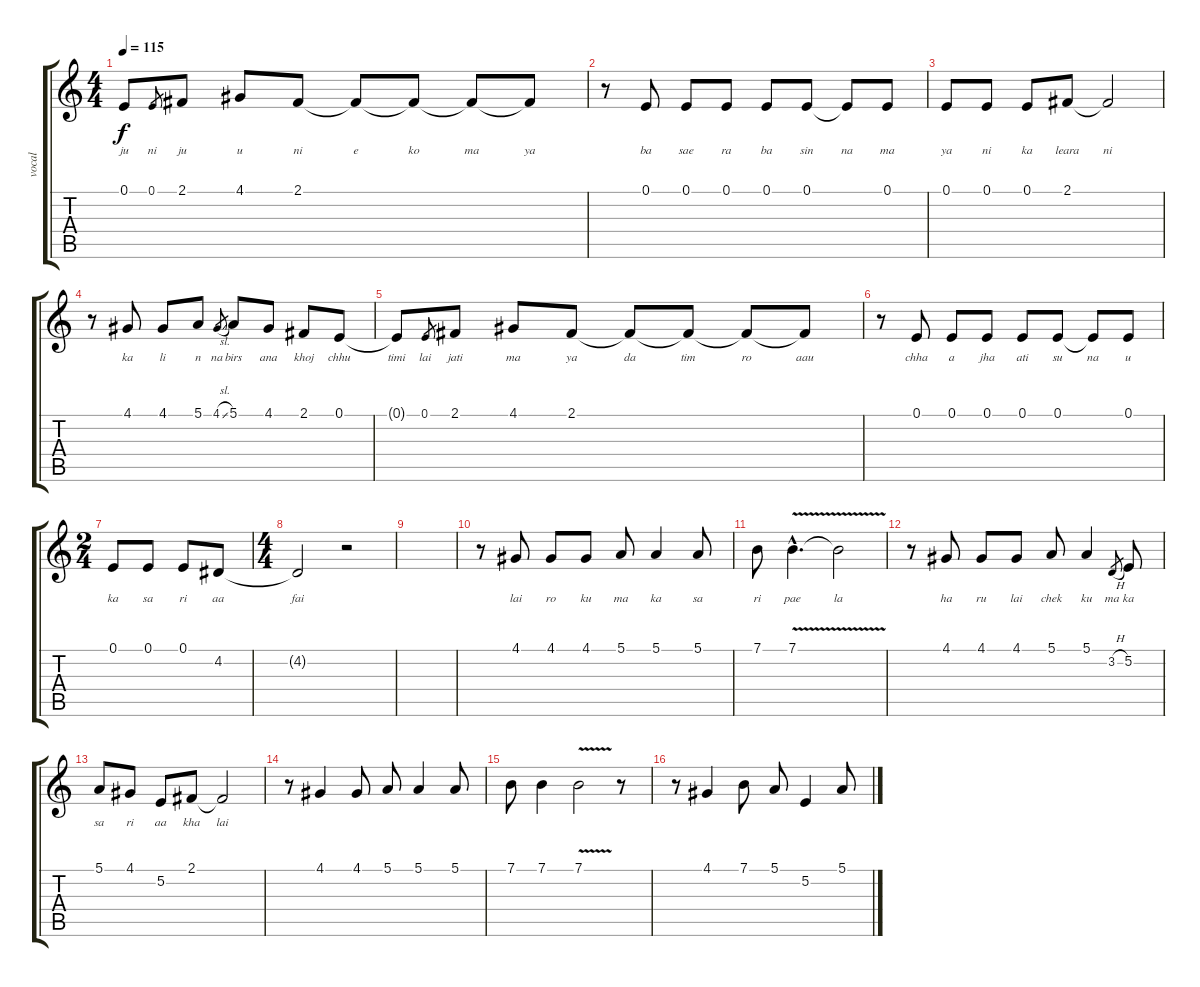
\track ("vocal" "vocal") {instrument electricpiano1}
\staff {score tabs}
\tuning (E4 B3 G3 D3 A2 E2) {hide}
\ts (4 4)
\tempo 115
\clef g2
\ks c
0.1{t}.8{lyrics (0 "ju") lyrics (1 "") lyrics (2 "") lyrics (3 "") lyrics (4 "") dy f} 0.1.8{lyrics (0 "ni") lyrics (1 "") lyrics (2 "") lyrics (3 "") lyrics (4 "") gr} 2.1.8{lyrics (0 "ju") lyrics (1 "") lyrics (2 "") lyrics (3 "") lyrics (4 "")} 4.1.8{lyrics (0 "u") lyrics (1 "") lyrics (2 "") lyrics (3 "") lyrics (4 "")} 2.1.8{lyrics (0 "ni") lyrics (1 "") lyrics (2 "") lyrics (3 "") lyrics (4 "")} 2.1{t}.8{lyrics (0 "e") lyrics (1 "") lyrics (2 "") lyrics (3 "") lyrics (4 "")} 2.1{t}.8{lyrics (0 "ko") lyrics (1 "") lyrics (2 "") lyrics (3 "") lyrics (4 "")} 2.1{t}.8{lyrics (0 "ma") lyrics (1 "") lyrics (2 "") lyrics (3 "") lyrics (4 "")} 2.1{t}.8{lyrics (0 "ya") lyrics (1 "") lyrics (2 "") lyrics (3 "") lyrics (4 "")} |
r.8 0.1.8{lyrics (0 "ba") lyrics (1 "") lyrics (2 "") lyrics (3 "") lyrics (4 "")} 0.1.8{lyrics (0 "sae") lyrics (1 "") lyrics (2 "") lyrics (3 "") lyrics (4 "")} 0.1.8{lyrics (0 "ra") lyrics (1 "") lyrics (2 "") lyrics (3 "") lyrics (4 "")} 0.1.8{lyrics (0 "ba") lyrics (1 "") lyrics (2 "") lyrics (3 "") lyrics (4 "")} 0.1.8{lyrics (0 "sin") lyrics (1 "") lyrics (2 "") lyrics (3 "") lyrics (4 "")} 0.1{t}.8{lyrics (0 "na") lyrics (1 "") lyrics (2 "") lyrics (3 "") lyrics (4 "")} 0.1.8{lyrics (0 "ma") lyrics (1 "") lyrics (2 "") lyrics (3 "") lyrics (4 "")} |
0.1.8{lyrics (0 "ya") lyrics (1 "") lyrics (2 "") lyrics (3 "") lyrics (4 "")} 0.1.8{lyrics (0 "ni") lyrics (1 "") lyrics (2 "") lyrics (3 "") lyrics (4 "")} 0.1.8{lyrics (0 "ka") lyrics (1 "") lyrics (2 "") lyrics (3 "") lyrics (4 "")} 2.1.8{lyrics (0 "leara") lyrics (1 "") lyrics (2 "") lyrics (3 "") lyrics (4 "")} 2.1{t}.2{lyrics (0 "ni") lyrics (1 "") lyrics (2 "") lyrics (3 "") lyrics (4 "")} |
r.8 4.1.8{lyrics (0 "ka") lyrics (1 "") lyrics (2 "") lyrics (3 "") lyrics (4 "")} 4.1.8{lyrics (0 "li") lyrics (1 "") lyrics (2 "") lyrics (3 "") lyrics (4 "")} 5.1.8{lyrics (0 "n") lyrics (1 "") lyrics (2 "") lyrics (3 "") lyrics (4 "")} 4.1{sl}.8{lyrics (0 "na") lyrics (1 "") lyrics (2 "") lyrics (3 "") lyrics (4 "") gr} 5.1.8{lyrics (0 "birs") lyrics (1 "") lyrics (2 "") lyrics (3 "") lyrics (4 "")} 4.1.8{lyrics (0 "ana") lyrics (1 "") lyrics (2 "") lyrics (3 "") lyrics (4 "")} 2.1.8{lyrics (0 "khoj") lyrics (1 "") lyrics (2 "") lyrics (3 "") lyrics (4 "")} 0.1.8{lyrics (0 "chhu") lyrics (1 "") lyrics (2 "") lyrics (3 "") lyrics (4 "")} |
0.1{t}.8{lyrics (0 "timi") lyrics (1 "") lyrics (2 "") lyrics (3 "") lyrics (4 "")} 0.1.8{lyrics (0 "lai") lyrics (1 "") lyrics (2 "") lyrics (3 "") lyrics (4 "") gr} 2.1.8{lyrics (0 "jati") lyrics (1 "") lyrics (2 "") lyrics (3 "") lyrics (4 "")} 4.1.8{lyrics (0 "ma") lyrics (1 "") lyrics (2 "") lyrics (3 "") lyrics (4 "")} 2.1.8{lyrics (0 "ya") lyrics (1 "") lyrics (2 "") lyrics (3 "") lyrics (4 "")} 2.1{t}.8{lyrics (0 "da") lyrics (1 "") lyrics (2 "") lyrics (3 "") lyrics (4 "")} 2.1{t}.8{lyrics (0 "tim") lyrics (1 "") lyrics (2 "") lyrics (3 "") lyrics (4 "")} 2.1{t}.8{lyrics (0 "ro") lyrics (1 "") lyrics (2 "") lyrics (3 "") lyrics (4 "")} 2.1{t}.8{lyrics (0 "aau") lyrics (1 "") lyrics (2 "") lyrics (3 "") lyrics (4 "")} |
r.8 0.1.8{lyrics (0 "chha") lyrics (1 "") lyrics (2 "") lyrics (3 "") lyrics (4 "")} 0.1.8{lyrics (0 "a") lyrics (1 "") lyrics (2 "") lyrics (3 "") lyrics (4 "")} 0.1.8{lyrics (0 "jha") lyrics (1 "") lyrics (2 "") lyrics (3 "") lyrics (4 "")} 0.1.8{lyrics (0 "ati") lyrics (1 "") lyrics (2 "") lyrics (3 "") lyrics (4 "")} 0.1.8{lyrics (0 "su") lyrics (1 "") lyrics (2 "") lyrics (3 "") lyrics (4 "")} 0.1{t}.8{lyrics (0 "na") lyrics (1 "") lyrics (2 "") lyrics (3 "") lyrics (4 "")} 0.1.8{lyrics (0 "u") lyrics (1 "") lyrics (2 "") lyrics (3 "") lyrics (4 "")} |
\ts (2 4)
0.1.8{lyrics (0 "ka") lyrics (1 "") lyrics (2 "") lyrics (3 "") lyrics (4 "")} 0.1.8{lyrics (0 "sa") lyrics (1 "") lyrics (2 "") lyrics (3 "") lyrics (4 "")} 0.1.8{lyrics (0 "ri") lyrics (1 "") lyrics (2 "") lyrics (3 "") lyrics (4 "")} 4.2.8{lyrics (0 "aa") lyrics (1 "") lyrics (2 "") lyrics (3 "") lyrics (4 "")} |
\ts (4 4)
4.2{t}.2{lyrics (0 "fai") lyrics (1 "") lyrics (2 "") lyrics (3 "") lyrics (4 "")} r.2 |
|
r.8 4.1.8{lyrics (0 "lai") lyrics (1 "") lyrics (2 "") lyrics (3 "") lyrics (4 "")} 4.1.8{lyrics (0 "ro") lyrics (1 "") lyrics (2 "") lyrics (3 "") lyrics (4 "")} 4.1.8{lyrics (0 "ku") lyrics (1 "") lyrics (2 "") lyrics (3 "") lyrics (4 "")} 5.1.8{lyrics (0 "ma") lyrics (1 "") lyrics (2 "") lyrics (3 "") lyrics (4 "")} 5.1.4{lyrics (0 "ka") lyrics (1 "") lyrics (2 "") lyrics (3 "") lyrics (4 "")} 5.1.8{lyrics (0 "sa") lyrics (1 "") lyrics (2 "") lyrics (3 "") lyrics (4 "")} |
7.1.8{lyrics (0 "ri") lyrics (1 "") lyrics (2 "") lyrics (3 "") lyrics (4 "")} 7.1{v hac}.4{d lyrics (0 "pae") lyrics (1 "") lyrics (2 "") lyrics (3 "") lyrics (4 "")} 7.1{t}.2{lyrics (0 "la") lyrics (1 "") lyrics (2 "") lyrics (3 "") lyrics (4 "")} |
r.8 4.1.8{lyrics (0 "ha") lyrics (1 "") lyrics (2 "") lyrics (3 "") lyrics (4 "")} 4.1.8{lyrics (0 "ru") lyrics (1 "") lyrics (2 "") lyrics (3 "") lyrics (4 "")} 4.1.8{lyrics (0 "lai") lyrics (1 "") lyrics (2 "") lyrics (3 "") lyrics (4 "")} 5.1.8{lyrics (0 "chek") lyrics (1 "") lyrics (2 "") lyrics (3 "") lyrics (4 "")} 5.1.4{lyrics (0 "ku") lyrics (1 "") lyrics (2 "") lyrics (3 "") lyrics (4 "")} 3.2{h}.8{lyrics (0 "ma") lyrics (1 "") lyrics (2 "") lyrics (3 "") lyrics (4 "") gr} 5.2.8{lyrics (0 "ka") lyrics (1 "") lyrics (2 "") lyrics (3 "") lyrics (4 "")} |
5.1.8{lyrics (0 "sa") lyrics (1 "") lyrics (2 "") lyrics (3 "") lyrics (4 "")} 4.1.8{lyrics (0 "ri") lyrics (1 "") lyrics (2 "") lyrics (3 "") lyrics (4 "")} 5.2.8{lyrics (0 "aa") lyrics (1 "") lyrics (2 "") lyrics (3 "") lyrics (4 "")} 2.1.8{lyrics (0 "kha") lyrics (1 "") lyrics (2 "") lyrics (3 "") lyrics (4 "")} 2.1{t}.2{lyrics (0 "lai") lyrics (1 "") lyrics (2 "") lyrics (3 "") lyrics (4 "")} |
r.8 4.1.4 4.1.8 5.1.8 5.1.4 5.1.8 |
7.1.8 7.1.4 7.1{v}.2 r.8 |
r.8 4.1.4 7.1.8 5.1.8 5.2.4 5.1.8
